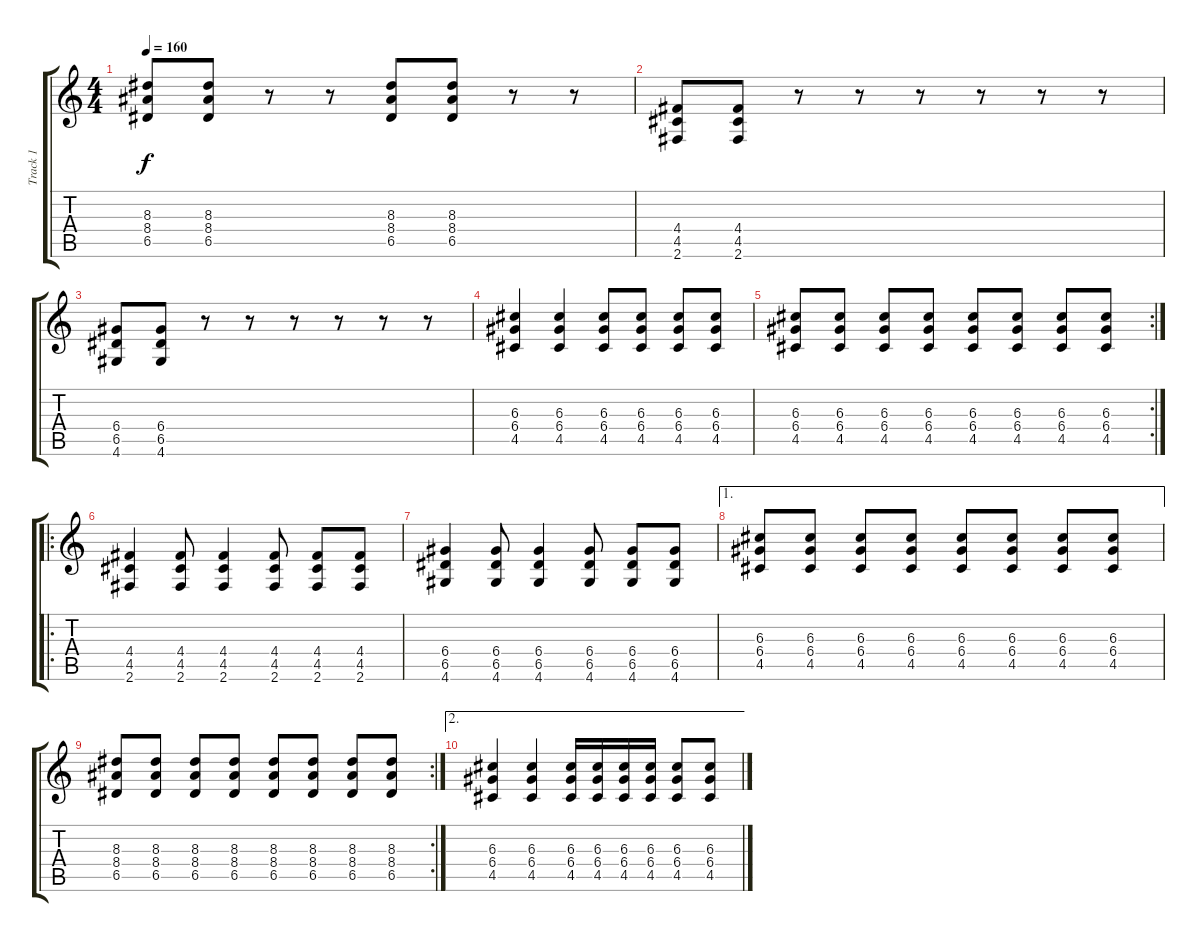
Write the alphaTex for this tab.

\track ("Track 1" "Track 1") {instrument distortionguitar}
\staff {score tabs}
\tuning (E4 B3 G3 D3 A2 E2) {hide}
\ts (4 4)
\tempo 160
\clef g2
\ks c
(8.3 8.4 6.5).8{dy f} (8.3 8.4 6.5).8 r.8 r.8 (8.3 8.4 6.5).8 (8.3 8.4 6.5).8 r.8 r.8 |
(4.4 4.5 2.6).8 (4.4 4.5 2.6).8 r.8 r.8 r.8 r.8 r.8 r.8 |
(6.4 6.5 4.6).8 (6.4 6.5 4.6).8 r.8 r.8 r.8 r.8 r.8 r.8 |
(6.3 6.4 4.5).4 (6.3 6.4 4.5).4 (6.3 6.4 4.5).8 (6.3 6.4 4.5).8 (6.3 6.4 4.5).8 (6.3 6.4 4.5).8 |
\rc 2
(6.3 6.4 4.5).8 (6.3 6.4 4.5).8 (6.3 6.4 4.5).8 (6.3 6.4 4.5).8 (6.3 6.4 4.5).8 (6.3 6.4 4.5).8 (6.3 6.4 4.5).8 (6.3 6.4 4.5).8 |
\ro
(4.4 4.5 2.6).4 (4.4 4.5 2.6).8 (4.4 4.5 2.6).4 (4.4 4.5 2.6).8 (4.4 4.5 2.6).8 (4.4 4.5 2.6).8 |
(6.4 6.5 4.6).4 (6.4 6.5 4.6).8 (6.4 6.5 4.6).4 (6.4 6.5 4.6).8 (6.4 6.5 4.6).8 (6.4 6.5 4.6).8 |
\ae 1
(6.3 6.4 4.5).8 (6.3 6.4 4.5).8 (6.3 6.4 4.5).8 (6.3 6.4 4.5).8 (6.3 6.4 4.5).8 (6.3 6.4 4.5).8 (6.3 6.4 4.5).8 (6.3 6.4 4.5).8 |
\rc 2
(8.3 8.4 6.5).8 (8.3 8.4 6.5).8 (8.3 8.4 6.5).8 (8.3 8.4 6.5).8 (8.3 8.4 6.5).8 (8.3 8.4 6.5).8 (8.3 8.4 6.5).8 (8.3 8.4 6.5).8 |
\ae 2
(6.3 6.4 4.5).4 (6.3 6.4 4.5).4 (6.3 6.4 4.5).16 (6.3 6.4 4.5).16 (6.3 6.4 4.5).16 (6.3 6.4 4.5).16 (6.3 6.4 4.5).8 (6.3 6.4 4.5).8
